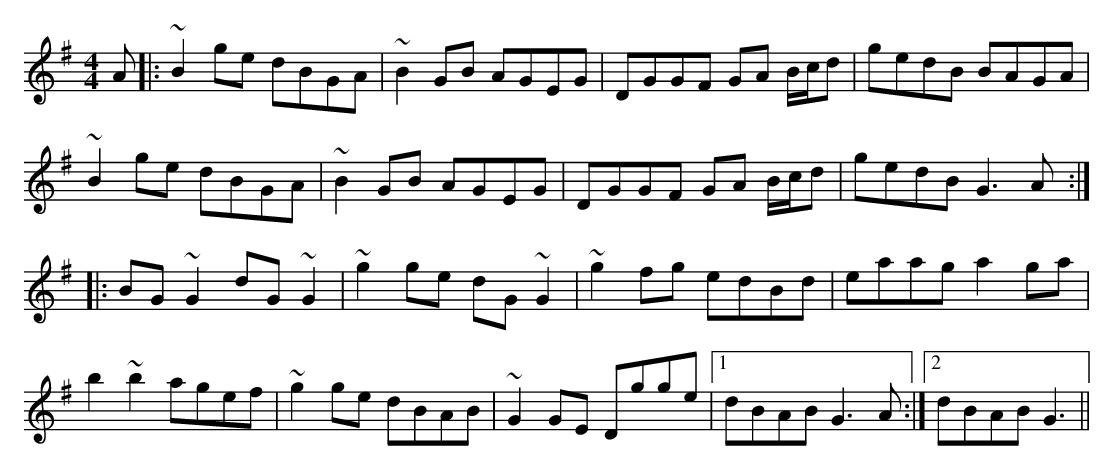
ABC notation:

X:1
M:4/4
K:G
A|:~B2 ge dBGA|~B2 GB AGEG|DGGF GA B/c/d|gedB BAGA|
~B2 ge dBGA|~B2 GB AGEG|DGGF GA B/c/d|gedB G3 A:|
|:BG ~G2 dG ~G2|~g2 ge dG ~G2|~g2 fg edBd|eaag a2 ga|
b2 ~b2 agef|~g2 ge dBAB|~G2 GE Dgge|1 dBAB G3 A:|2 dBAB G3||
